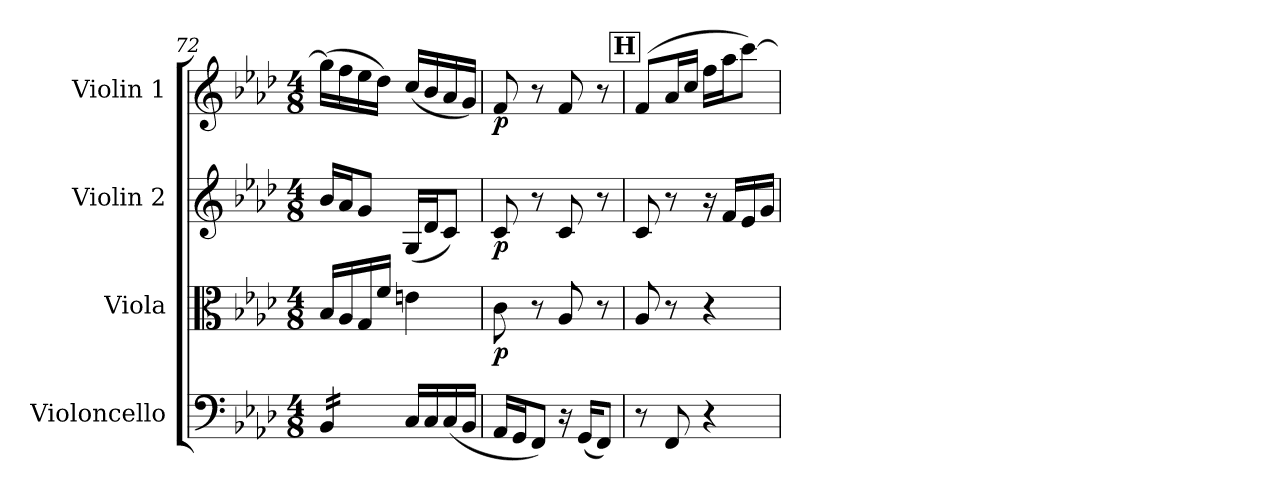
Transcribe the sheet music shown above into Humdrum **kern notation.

**kern	**kern	**dynam	**kern	**dynam	**kern	**dynam
*part4	*part3	*part3	*part2	*part2	*part1	*part1
*staff4	*staff3	*staff3	*staff2	*staff2	*staff1	*staff1
*I"Violoncello	*I"Viola	*	*I"Violin 2	*	*I"Violin 1	*
*I'Vc	*I'Vla	*	*I'Vln	*	*I'Vln	*
*clefF4	*clefC3	*	*clefG2	*	*clefG2	*
*k[b-e-a-d-]	*k[b-e-a-d-]	*	*k[b-e-a-d-]	*	*k[b-e-a-d-]	*
*M4/8	*M4/8	*	*M4/8	*	*M4/8	*
=72	=72	=72	=72	=72	=72	=72
*tremolo	*	*	*	*	*	*
16BB-/LL	16B-/LL	.	16b-/LL	.	(16gg\LL]	.
16BB-/	16A-/	.	16a-/J	.	16ff\	.
16BB-/	16G/	.	8g/J	.	16ee-\	.
16BB-/JJ	16f/JJ	.	.	.	16dd-\JJ)	.
*Xtremolo	*	*	*	*	*	*
16C/LL	4en\	.	(16G/LL	.	(16cc/LL	.
16C/	.	.	16d-/J	.	16b-/	.
(16C/	.	.	8c/J)	.	16a-/	.
16BB-/JJ	.	.	.	.	16g/JJ)	.
=73	=73	=73	=73	=73	=73	=73
!	!	!LO:DY:b	!	!LO:DY:b	!	!LO:DY:b
16AA-/LL	8c\	p	8c/	p	8f/	p
16GG/J	.	.	.	.	.	.
8FF/J)	8r	.	8r	.	8r	.
16r	8A-/	.	8c/	.	8f/	.
(16GG/KL	.	.	.	.	.	.
8FF/J)	8r	.	8r	.	8r	.
!!LO:REH:place=s1:a:B:cj:fs=14:t=H
=74	=74	=74	=74	=74	=74	=74
8r	8A-/	.	8c/	.	(8f/L	.
8FF/	8r	.	8r	.	16a-/L	.
.	.	.	.	.	16cc/JJ	.
4r	4r	.	16r	.	16ff\LL	.
.	.	.	16f/LL	.	16aa-\J	.
.	.	.	16e-/	.	[8ccc\J)	.
.	.	.	16g/JJ	.	.	.
=	=	=	=	=	=	=
*-	*-	*-	*-	*-	*-	*-
